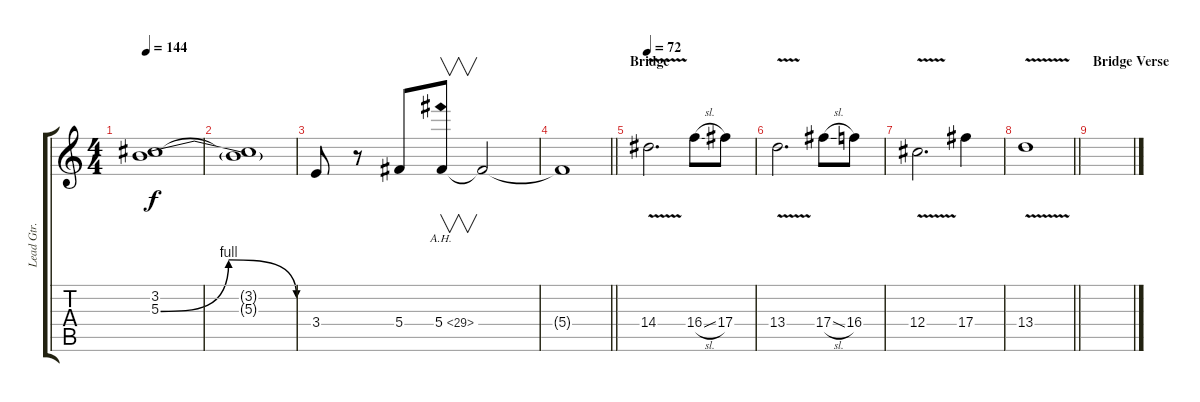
\track ("Lead Gtr." "Lead Gtr.") {instrument distortionguitar}
\staff {score tabs}
\tuning (Eb4 Bb3 Gb3 Db3 Ab2 Db2) {hide}
\ts (4 4)
\tempo 144
\clef g2
\ks c
(3.2 5.3{be (bendrelease 0 0 15 4 45 4 60 0)}).1{dy f} |
(3.2{t} 5.3{t}).1 |
3.4.8 r.8 5.4.8 5.4{ah 24}.8{v} 5.4{t}.2 |
\barLineRight lightlight
5.4{t}.1 |
\section ("" "Bridge")
\tempo 72
14.4{v}.2{d} 16.4{sl}.8 17.4.8 |
13.4{v}.2{d} 17.4{sl}.8 16.4.8 |
12.4{v}.2{d} 17.4.4 |
\barLineRight lightlight
13.4{v}.1 |
\section ("" "Bridge Verse")
